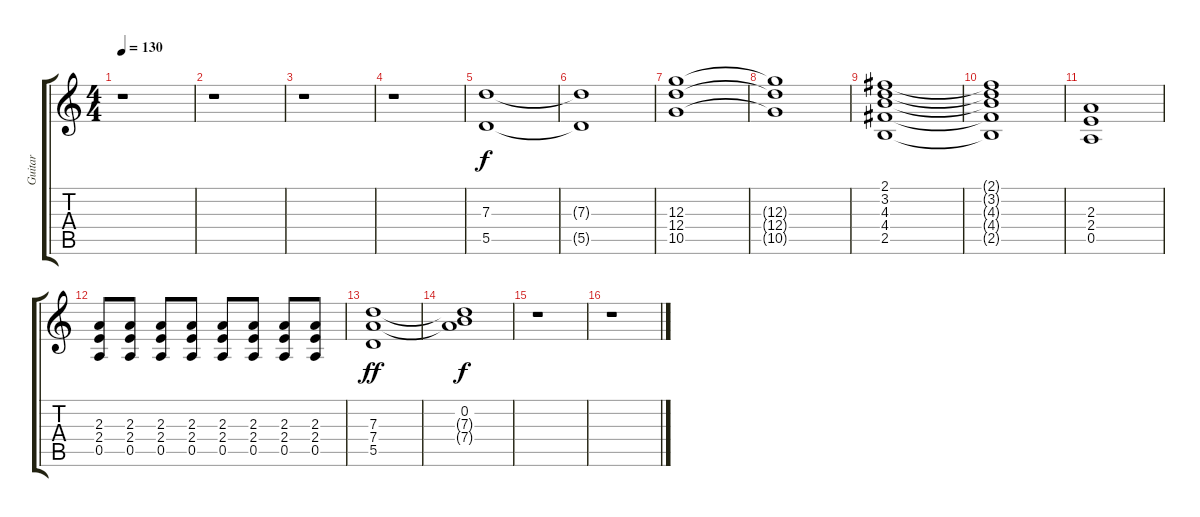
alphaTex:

\track ("Guitar" "Guitar") {instrument distortionguitar}
\staff {score tabs}
\tuning (E4 B3 G3 D3 A2 E2) {hide}
\ts (4 4)
\tempo 130
\clef g2
\ks c
r.1{dy f} |
r.1 |
r.1 |
r.1 |
(7.3 5.5).1 |
(7.3{t} 5.5{t}).1 |
(12.3 12.4 10.5).1 |
(12.3{t} 12.4{t} 10.5{t}).1 |
(2.1 3.2 4.3 4.4 2.5).1 |
(2.1{t} 3.2{t} 4.3{t} 4.4{t} 2.5{t}).1 |
(2.3 2.4 0.5).1 |
(2.3 2.4 0.5).8 (2.3 2.4 0.5).8 (2.3 2.4 0.5).8 (2.3 2.4 0.5).8 (2.3 2.4 0.5).8 (2.3 2.4 0.5).8 (2.3 2.4 0.5).8 (2.3 2.4 0.5).8 |
(7.3 7.4 5.5).1{dy ff} |
(0.2 7.3{t} 7.4{t}).1{dy f} |
r.1 |
r.1
